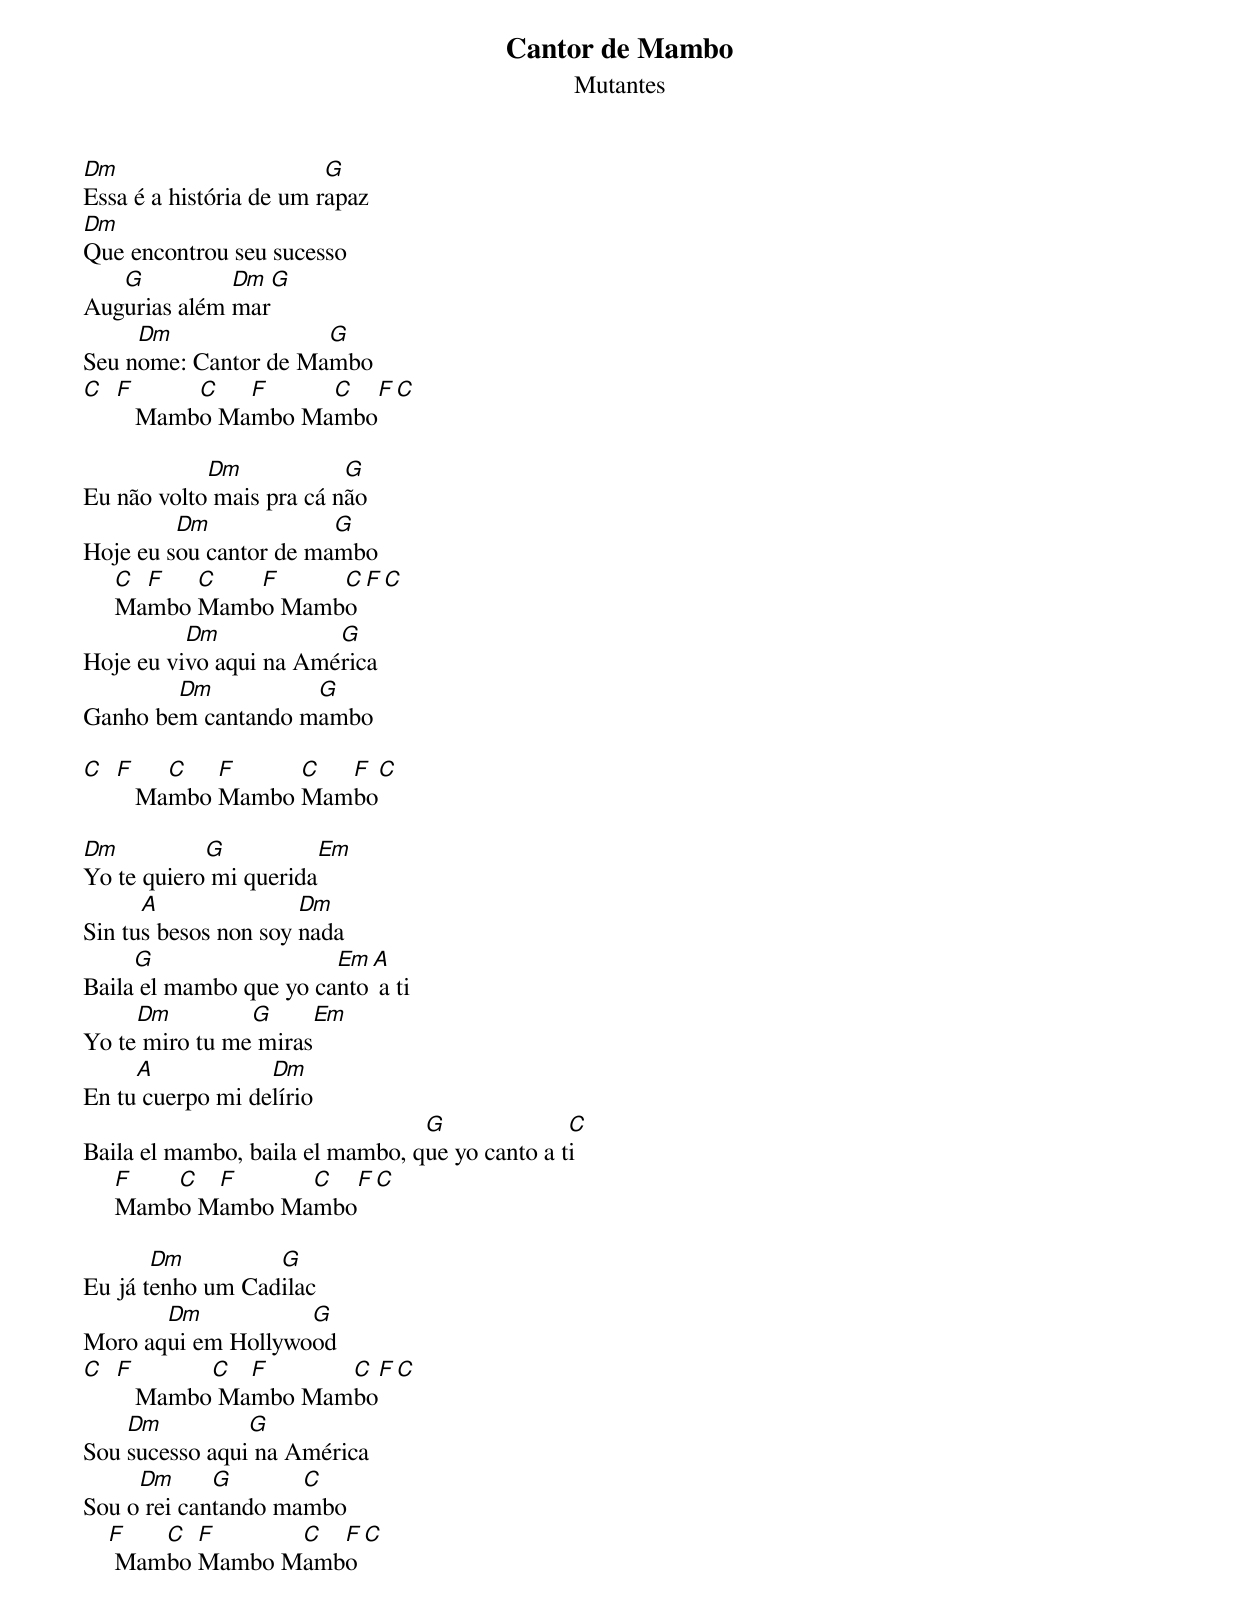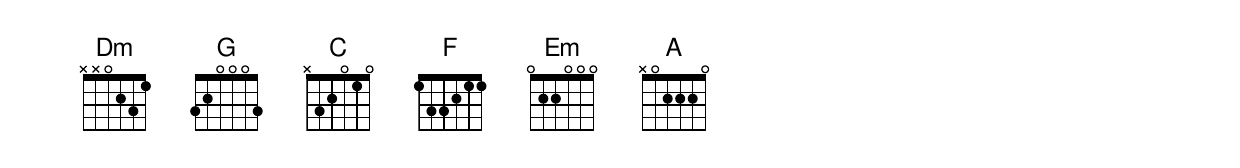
Cantor de Mambo
Mutantes

Dm                       G
Essa é a história de um rapaz
Dm
Que encontrou seu sucesso
   G          Dm G
Augurias além mar
     Dm               G
Seu nome: Cantor de Mambo
C F      C   F     C  F      C
     Mambo Mambo Mambo

            Dm            G
Eu não volto mais pra cá não
         Dm             G
Hoje eu sou cantor de mambo
     C F   C   F     C   F    C
     Mambo Mambo Mambo
          Dm            G
Hoje eu vivo aqui na América
        Dm          G
Ganho bem cantando mambo

C F    C   F     C  F      C
     Mambo Mambo Mambo

Dm          G          Em
Yo te quiero mi querida
      A               Dm
Sin tus besos non soy nada
     G                  Em A
Baila el mambo que yo canto a ti
     Dm         G          Em
Yo te miro tu me miras
     A            Dm
En tu cuerpo mi delírio
                                 G              C
Baila el mambo, baila el mambo, que yo canto a ti
     F   C  F      C  F      C
     Mambo Mambo Mambo

       Dm         G
Eu já tenho um Cadilac
       Dm           G
Moro aqui em Hollywood
C F       C  F      C  F      C
     Mambo Mambo Mambo
    Dm          G
Sou sucesso aqui na América
     Dm      G       C
Sou o rei cantando mambo
    F   C  F      C  F      C
     Mambo Mambo Mambo
